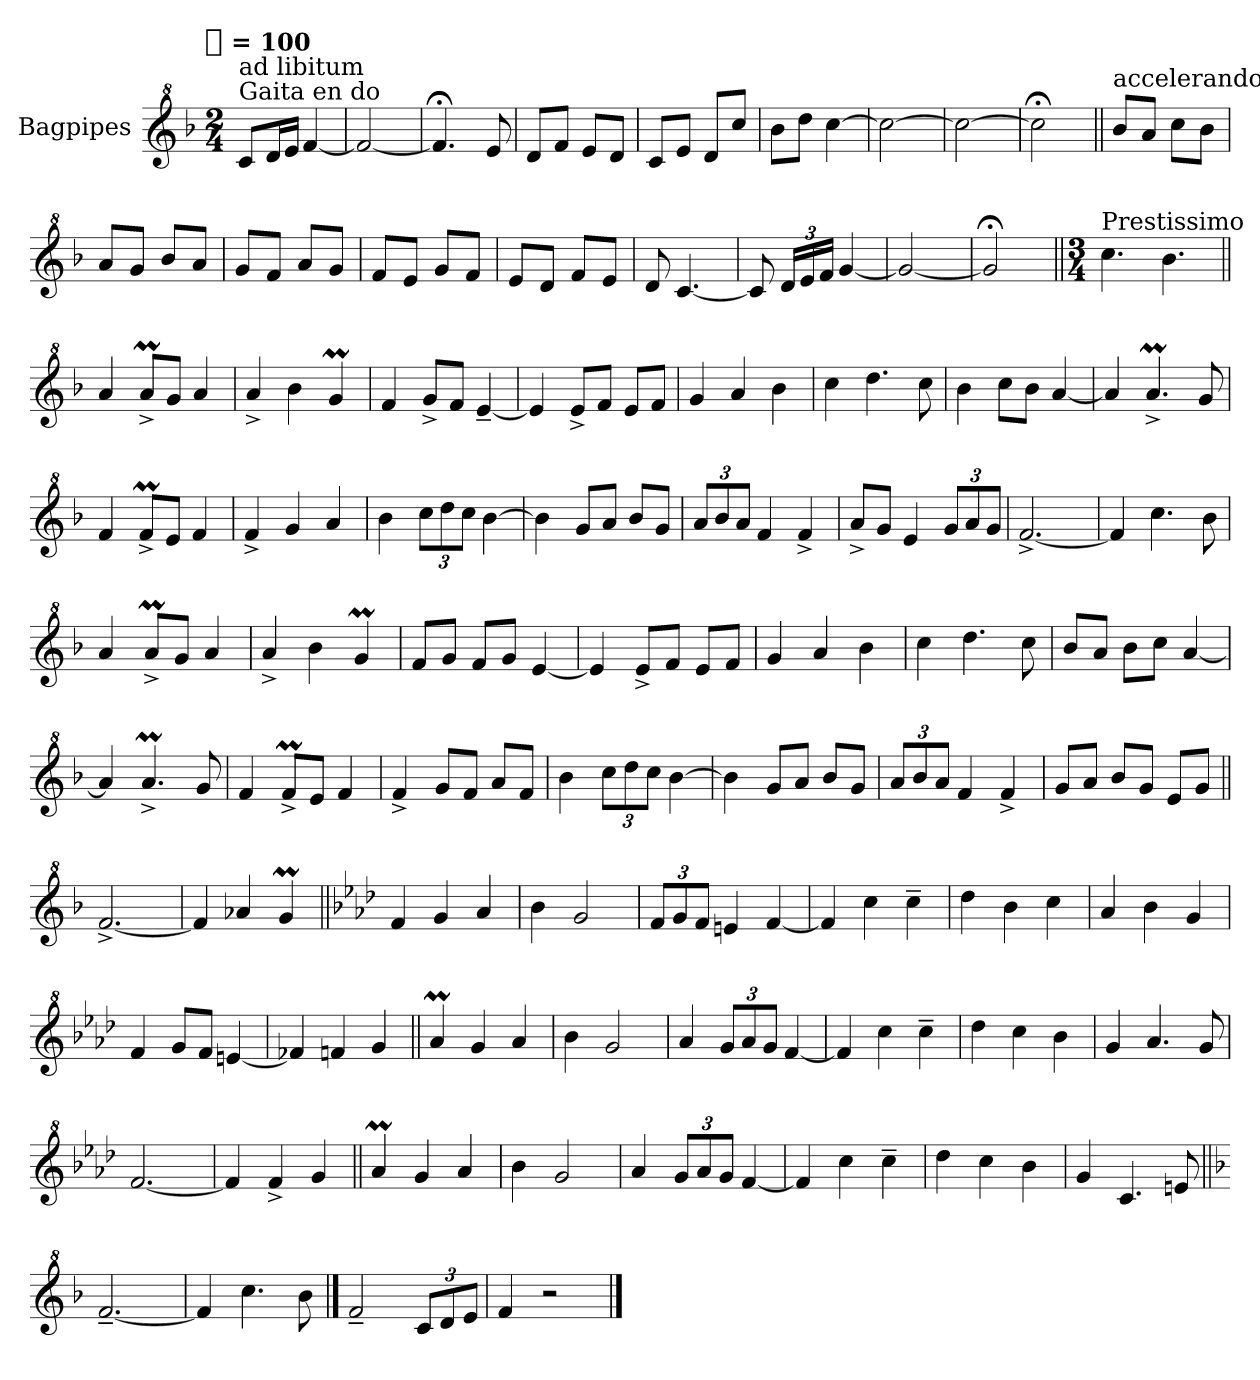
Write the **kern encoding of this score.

**kern
*part1
*staff1
*I"Bagpipes
*I'Bag
*clefG^2
*k[b-]
*F:
!!LO:TX:omd:t=[quarter] = 100
*M2/4
*MM100
=1
!LO:TX:a:t=Gaita en do
!LO:TX:a:t=ad libitum
8ccL
16ddL
16eeJJ
[4ff
=
2ff_
=
4.ff;<]
8ee
=
8ddL
8ffJ
8eeL
8ddJ
=
8ccL
8eeJ
8ddL
8cccJ
=
8bb-L
8dddJ
[4ccc
=
2ccc_
=
2ccc_
=
2ccc;<]
=||
*MM144
!LO:TX:a:t=accelerando
8bb-L
8aaJ
8cccL
8bb-J
=
8aaL
8ggJ
8bb-L
8aaJ
=
8ggL
8ffJ
8aaL
8ggJ
=
8ffL
8eeJ
8ggL
8ffJ
=
8eeL
8ddJ
8ffL
8eeJ
=
8dd
[4.cc
=
8cc]
24ddLL
24ee
24ffJJ
[4gg
=
2gg_
=
2gg;<]
=||
*M3/4
*MM220
!LO:TX:a:t=Prestissimo
4.ccc
4.bb-
=||
4aa
8aam^L
8ggJ
4aa
=
4aa^
4bb-
4ggM
=
4ff
8gg^L
8ffJ
[4ee~
=
4ee]
8ee^L
8ffJ
8eeL
8ffJ
=
4gg
4aa
4bb-
=
4ccc
4.ddd
8ccc
=
4bb-
8cccL
8bb-J
[4aa
=
4aa]
4.aam^
8gg
=
4ff
8ffM^L
8eeJ
4ff
=
4ff^
4gg
4aa
=
4bb-
12cccL
12ddd
12cccJ
[4bb-
=
4bb-]
8ggL
8aaJ
8bb-L
8ggJ
=
12aaL
12bb-
12aaJ
4ff
4ff^
=
8aa^L
8ggJ
4ee
12ggL
12aa
12ggJ
=
[2.ff^
=
4ff]
4.ccc
8bb-
=
4aa
8aam^L
8ggJ
4aa
=
4aa^
4bb-
4ggM
=
8ffL
8ggJ
8ffL
8ggJ
[4ee
=
4ee]
8ee^L
8ffJ
8eeL
8ffJ
=
4gg
4aa
4bb-
=
4ccc
4.ddd
8ccc
=
8bb-L
8aaJ
8bb-L
8cccJ
[4aa
=
4aa]
4.aam^
8gg
=
4ff
8ffM^L
8eeJ
4ff
=
4ff^
8ggL
8ffJ
8aaL
8ffJ
=
4bb-
12cccL
12ddd
12cccJ
[4bb-
=
4bb-]
8ggL
8aaJ
8bb-L
8ggJ
=
12aaL
12bb-
12aaJ
4ff
4ff^
=
8ggL
8aaJ
8bb-L
8ggJ
8eeL
8ggJ
=||
[2.ff^
=
4ff]
4aa-X
4ggm
=||
*k[b-e-a-d-]
*A-:
4ff
4gg
4aa-
=
4bb-
2gg
=
12ffL
12gg
12ffJ
4een
[4ff
=
4ff]
4ccc
4ccc~
=
4ddd-
4bb-
4ccc
=
4aa-
4bb-
4gg
=
4ff
8ggL
8ffJ
[4een
=
4ff-X]
4ffn
4gg
=||
4aa-M
4gg
4aa-
=
4bb-
2gg
=
4aa-
12ggL
12aa-
12ggJ
[4ff
=
4ff]
4ccc
4ccc~
=
4ddd-
4ccc
4bb-
=
4gg
4.aa-
8gg
=
[2.ff
=
4ff]
4ff^
4gg
=||
4aa-M
4gg
4aa-
=
4bb-
2gg
=
4aa-
12ggL
12aa-
12ggJ
[4ff
=
4ff]
4ccc
4ccc~
=
4ddd-
4ccc
4bb-
=
4gg
4.cc
8een
=||
*k[b-]
*F:
[2.ff~
=
4ff]
4.ccc
8bb-
==
2ff~
12ccL
12dd
12eeJ
=
4ff
2r
==
*-
